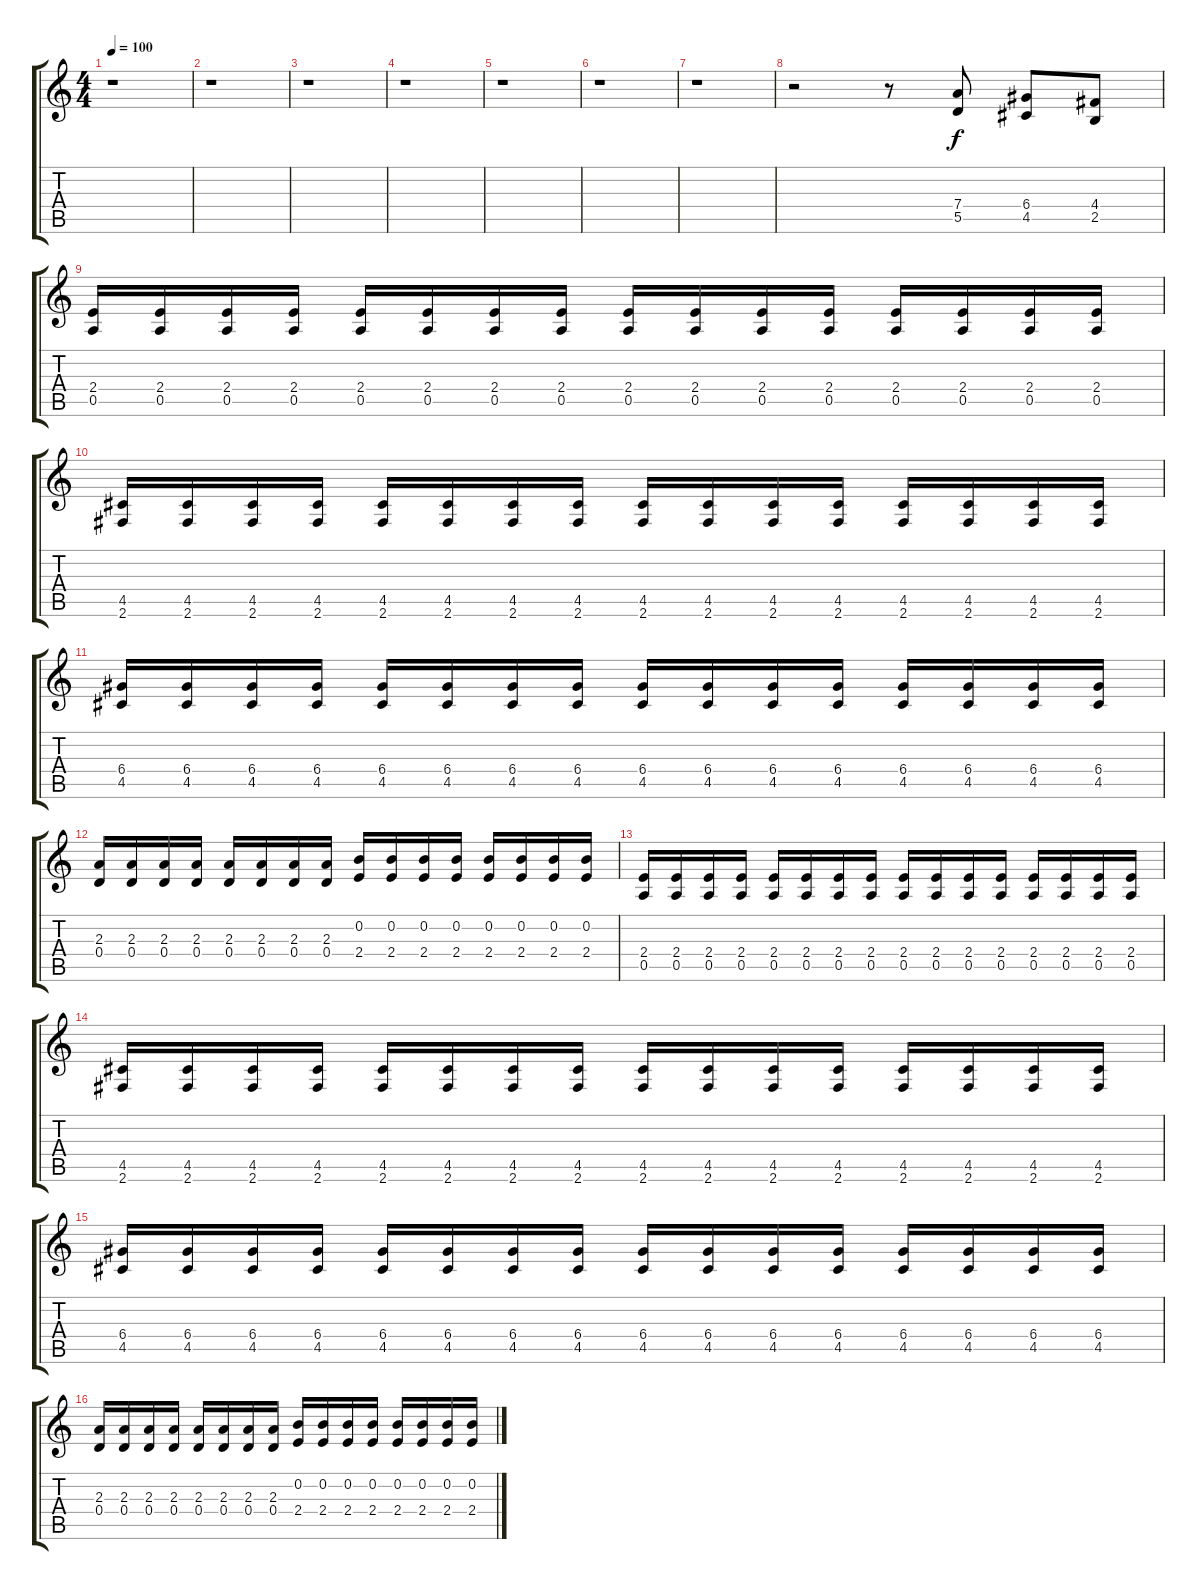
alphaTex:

\track "" {instrument distortionguitar}
\staff {score tabs}
\tuning (E4 B3 G3 D3 A2 E2) {hide}
\ts (4 4)
\tempo 100
\clef g2
\ks c
r.1{dy f instrument distortionguitar} |
r.1 |
r.1 |
r.1 |
r.1 |
r.1 |
r.1 |
r.2 r.8 (7.4 5.5).8 (6.4 4.5).8 (4.4 2.5).8 |
(2.4 0.5).16 (2.4 0.5).16 (2.4 0.5).16 (2.4 0.5).16 (2.4 0.5).16 (2.4 0.5).16 (2.4 0.5).16 (2.4 0.5).16 (2.4 0.5).16 (2.4 0.5).16 (2.4 0.5).16 (2.4 0.5).16 (2.4 0.5).16 (2.4 0.5).16 (2.4 0.5).16 (2.4 0.5).16 |
(4.5 2.6).16 (4.5 2.6).16 (4.5 2.6).16 (4.5 2.6).16 (4.5 2.6).16 (4.5 2.6).16 (4.5 2.6).16 (4.5 2.6).16 (4.5 2.6).16 (4.5 2.6).16 (4.5 2.6).16 (4.5 2.6).16 (4.5 2.6).16 (4.5 2.6).16 (4.5 2.6).16 (4.5 2.6).16 |
(6.4 4.5).16 (6.4 4.5).16 (6.4 4.5).16 (6.4 4.5).16 (6.4 4.5).16 (6.4 4.5).16 (6.4 4.5).16 (6.4 4.5).16 (6.4 4.5).16 (6.4 4.5).16 (6.4 4.5).16 (6.4 4.5).16 (6.4 4.5).16 (6.4 4.5).16 (6.4 4.5).16 (6.4 4.5).16 |
(2.3 0.4).16 (2.3 0.4).16 (2.3 0.4).16 (2.3 0.4).16 (2.3 0.4).16 (2.3 0.4).16 (2.3 0.4).16 (2.3 0.4).16 (0.2 2.4).16 (0.2 2.4).16 (0.2 2.4).16 (0.2 2.4).16 (0.2 2.4).16 (0.2 2.4).16 (0.2 2.4).16 (0.2 2.4).16 |
(2.4 0.5).16 (2.4 0.5).16 (2.4 0.5).16 (2.4 0.5).16 (2.4 0.5).16 (2.4 0.5).16 (2.4 0.5).16 (2.4 0.5).16 (2.4 0.5).16 (2.4 0.5).16 (2.4 0.5).16 (2.4 0.5).16 (2.4 0.5).16 (2.4 0.5).16 (2.4 0.5).16 (2.4 0.5).16 |
(4.5 2.6).16 (4.5 2.6).16 (4.5 2.6).16 (4.5 2.6).16 (4.5 2.6).16 (4.5 2.6).16 (4.5 2.6).16 (4.5 2.6).16 (4.5 2.6).16 (4.5 2.6).16 (4.5 2.6).16 (4.5 2.6).16 (4.5 2.6).16 (4.5 2.6).16 (4.5 2.6).16 (4.5 2.6).16 |
(6.4 4.5).16 (6.4 4.5).16 (6.4 4.5).16 (6.4 4.5).16 (6.4 4.5).16 (6.4 4.5).16 (6.4 4.5).16 (6.4 4.5).16 (6.4 4.5).16 (6.4 4.5).16 (6.4 4.5).16 (6.4 4.5).16 (6.4 4.5).16 (6.4 4.5).16 (6.4 4.5).16 (6.4 4.5).16 |
(2.3 0.4).16 (2.3 0.4).16 (2.3 0.4).16 (2.3 0.4).16 (2.3 0.4).16 (2.3 0.4).16 (2.3 0.4).16 (2.3 0.4).16 (0.2 2.4).16 (0.2 2.4).16 (0.2 2.4).16 (0.2 2.4).16 (0.2 2.4).16 (0.2 2.4).16 (0.2 2.4).16 (0.2 2.4).16
